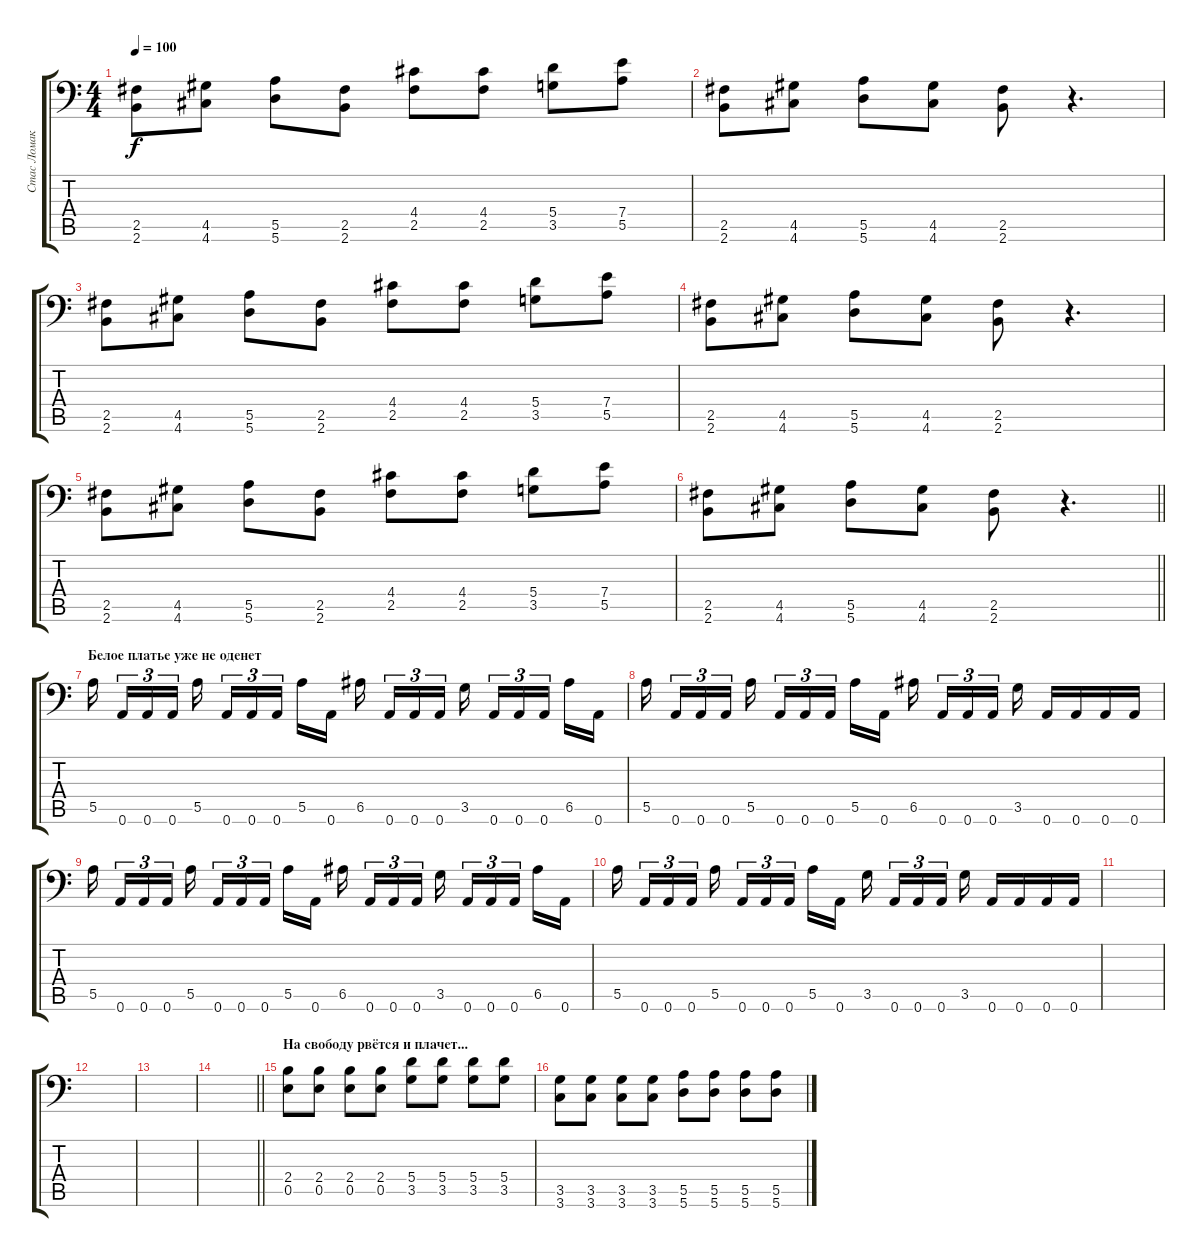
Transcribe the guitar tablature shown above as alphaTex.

\track ("Стас Ломакин" "Стас Ломак") {instrument distortionguitar}
\staff {score tabs}
\tuning (B3 Gb3 D3 A2 E2 A1) {hide}
\ts (4 4)
\tempo 100
\clef f4
\ks c
(2.5 2.6).8{dy f} (4.5 4.6).8 (5.5 5.6).8 (2.5 2.6).8 (4.4 2.5).8 (4.4 2.5).8 (5.4 3.5).8 (7.4 5.5).8 |
(2.5 2.6).8 (4.5 4.6).8 (5.5 5.6).8 (4.5 4.6).8 (2.5 2.6).8 r.4{d} |
(2.5 2.6).8 (4.5 4.6).8 (5.5 5.6).8 (2.5 2.6).8 (4.4 2.5).8 (4.4 2.5).8 (5.4 3.5).8 (7.4 5.5).8 |
(2.5 2.6).8 (4.5 4.6).8 (5.5 5.6).8 (4.5 4.6).8 (2.5 2.6).8 r.4{d} |
(2.5 2.6).8 (4.5 4.6).8 (5.5 5.6).8 (2.5 2.6).8 (4.4 2.5).8 (4.4 2.5).8 (5.4 3.5).8 (7.4 5.5).8 |
\barLineRight lightlight
(2.5 2.6).8 (4.5 4.6).8 (5.5 5.6).8 (4.5 4.6).8 (2.5 2.6).8 r.4{d} |
\section ("" "Белое платье уже не оденет")
5.5.16{beam splitsecondary} 0.6.16{tu (3 2)} 0.6.16{tu (3 2)} 0.6.16{tu (3 2) beam splitsecondary} 5.5.16 0.6.16{tu (3 2)} 0.6.16{tu (3 2)} 0.6.16{tu (3 2) beam splitsecondary} 5.5.16 0.6.16 6.5.16{beam splitsecondary} 0.6.16{tu (3 2)} 0.6.16{tu (3 2)} 0.6.16{tu (3 2) beam splitsecondary} 3.5.16 0.6.16{tu (3 2)} 0.6.16{tu (3 2)} 0.6.16{tu (3 2) beam splitsecondary} 6.5.16 0.6.16 |
5.5.16{beam splitsecondary} 0.6.16{tu (3 2)} 0.6.16{tu (3 2)} 0.6.16{tu (3 2) beam splitsecondary} 5.5.16 0.6.16{tu (3 2)} 0.6.16{tu (3 2)} 0.6.16{tu (3 2) beam splitsecondary} 5.5.16 0.6.16 6.5.16{beam splitsecondary} 0.6.16{tu (3 2)} 0.6.16{tu (3 2)} 0.6.16{tu (3 2) beam splitsecondary} 3.5.16 0.6.16 0.6.16 0.6.16 0.6.16 |
5.5.16{beam splitsecondary} 0.6.16{tu (3 2)} 0.6.16{tu (3 2)} 0.6.16{tu (3 2) beam splitsecondary} 5.5.16 0.6.16{tu (3 2)} 0.6.16{tu (3 2)} 0.6.16{tu (3 2) beam splitsecondary} 5.5.16 0.6.16 6.5.16{beam splitsecondary} 0.6.16{tu (3 2)} 0.6.16{tu (3 2)} 0.6.16{tu (3 2) beam splitsecondary} 3.5.16 0.6.16{tu (3 2)} 0.6.16{tu (3 2)} 0.6.16{tu (3 2) beam splitsecondary} 6.5.16 0.6.16 |
5.5.16{beam splitsecondary} 0.6.16{tu (3 2)} 0.6.16{tu (3 2)} 0.6.16{tu (3 2) beam splitsecondary} 5.5.16 0.6.16{tu (3 2)} 0.6.16{tu (3 2)} 0.6.16{tu (3 2) beam splitsecondary} 5.5.16 0.6.16 3.5.16{beam splitsecondary} 0.6.16{tu (3 2)} 0.6.16{tu (3 2)} 0.6.16{tu (3 2) beam splitsecondary} 3.5.16 0.6.16 0.6.16 0.6.16 0.6.16 |
|
|
|
\barLineRight lightlight
|
\section ("" "На свободу рвётся и плачет...")
(2.4 0.5).8 (2.4 0.5).8 (2.4 0.5).8 (2.4 0.5).8 (5.4 3.5).8 (5.4 3.5).8 (5.4 3.5).8 (5.4 3.5).8 |
(3.5 3.6).8 (3.5 3.6).8 (3.5 3.6).8 (3.5 3.6).8 (5.5 5.6).8 (5.5 5.6).8 (5.5 5.6).8 (5.5 5.6).8
